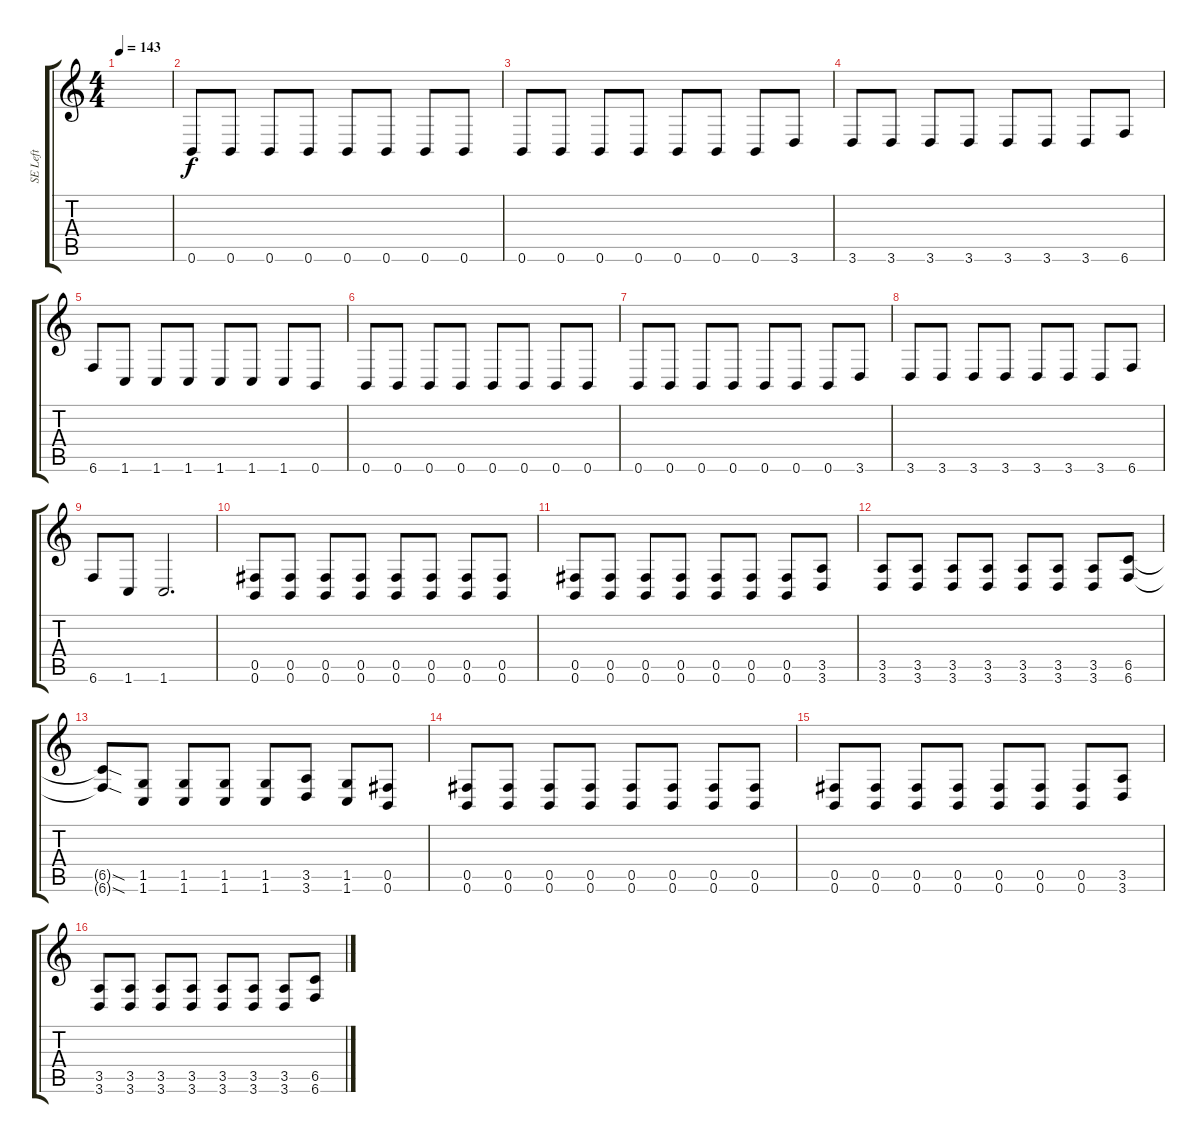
\track ("SE Left" "SE Left") {instrument distortionguitar}
\staff {score tabs}
\tuning (Db4 Ab3 E3 B2 Gb2 B1) {hide}
\ts (4 4)
\tempo 143
\clef g2
\ks c
|
0.6.8 0.6.8 0.6.8 0.6.8 0.6.8 0.6.8 0.6.8 0.6.8 |
0.6.8 0.6.8 0.6.8 0.6.8 0.6.8 0.6.8 0.6.8 3.6.8 |
3.6.8 3.6.8 3.6.8 3.6.8 3.6.8 3.6.8 3.6.8 6.6.8 |
6.6.8 1.6.8 1.6.8 1.6.8 1.6.8 1.6.8 1.6.8 0.6.8 |
0.6.8 0.6.8 0.6.8 0.6.8 0.6.8 0.6.8 0.6.8 0.6.8 |
0.6.8 0.6.8 0.6.8 0.6.8 0.6.8 0.6.8 0.6.8 3.6.8 |
3.6.8 3.6.8 3.6.8 3.6.8 3.6.8 3.6.8 3.6.8 6.6.8 |
6.6.8 1.6.8 1.6.2{d} |
(0.5 0.6).8 (0.5 0.6).8 (0.5 0.6).8 (0.5 0.6).8 (0.5 0.6).8 (0.5 0.6).8 (0.5 0.6).8 (0.5 0.6).8 |
(0.5 0.6).8 (0.5 0.6).8 (0.5 0.6).8 (0.5 0.6).8 (0.5 0.6).8 (0.5 0.6).8 (0.5 0.6).8 (3.5 3.6).8 |
(3.5 3.6).8 (3.5 3.6).8 (3.5 3.6).8 (3.5 3.6).8 (3.5 3.6).8 (3.5 3.6).8 (3.5 3.6).8 (6.5 6.6).8 |
(6.5{sod t} 6.6{sod t}).8 (1.5 1.6).8 (1.5 1.6).8 (1.5 1.6).8 (1.5 1.6).8 (3.5 3.6).8 (1.5 1.6).8 (0.5 0.6).8 |
(0.5 0.6).8 (0.5 0.6).8 (0.5 0.6).8 (0.5 0.6).8 (0.5 0.6).8 (0.5 0.6).8 (0.5 0.6).8 (0.5 0.6).8 |
(0.5 0.6).8 (0.5 0.6).8 (0.5 0.6).8 (0.5 0.6).8 (0.5 0.6).8 (0.5 0.6).8 (0.5 0.6).8 (3.5 3.6).8 |
(3.5 3.6).8 (3.5 3.6).8 (3.5 3.6).8 (3.5 3.6).8 (3.5 3.6).8 (3.5 3.6).8 (3.5 3.6).8 (6.5 6.6).8
